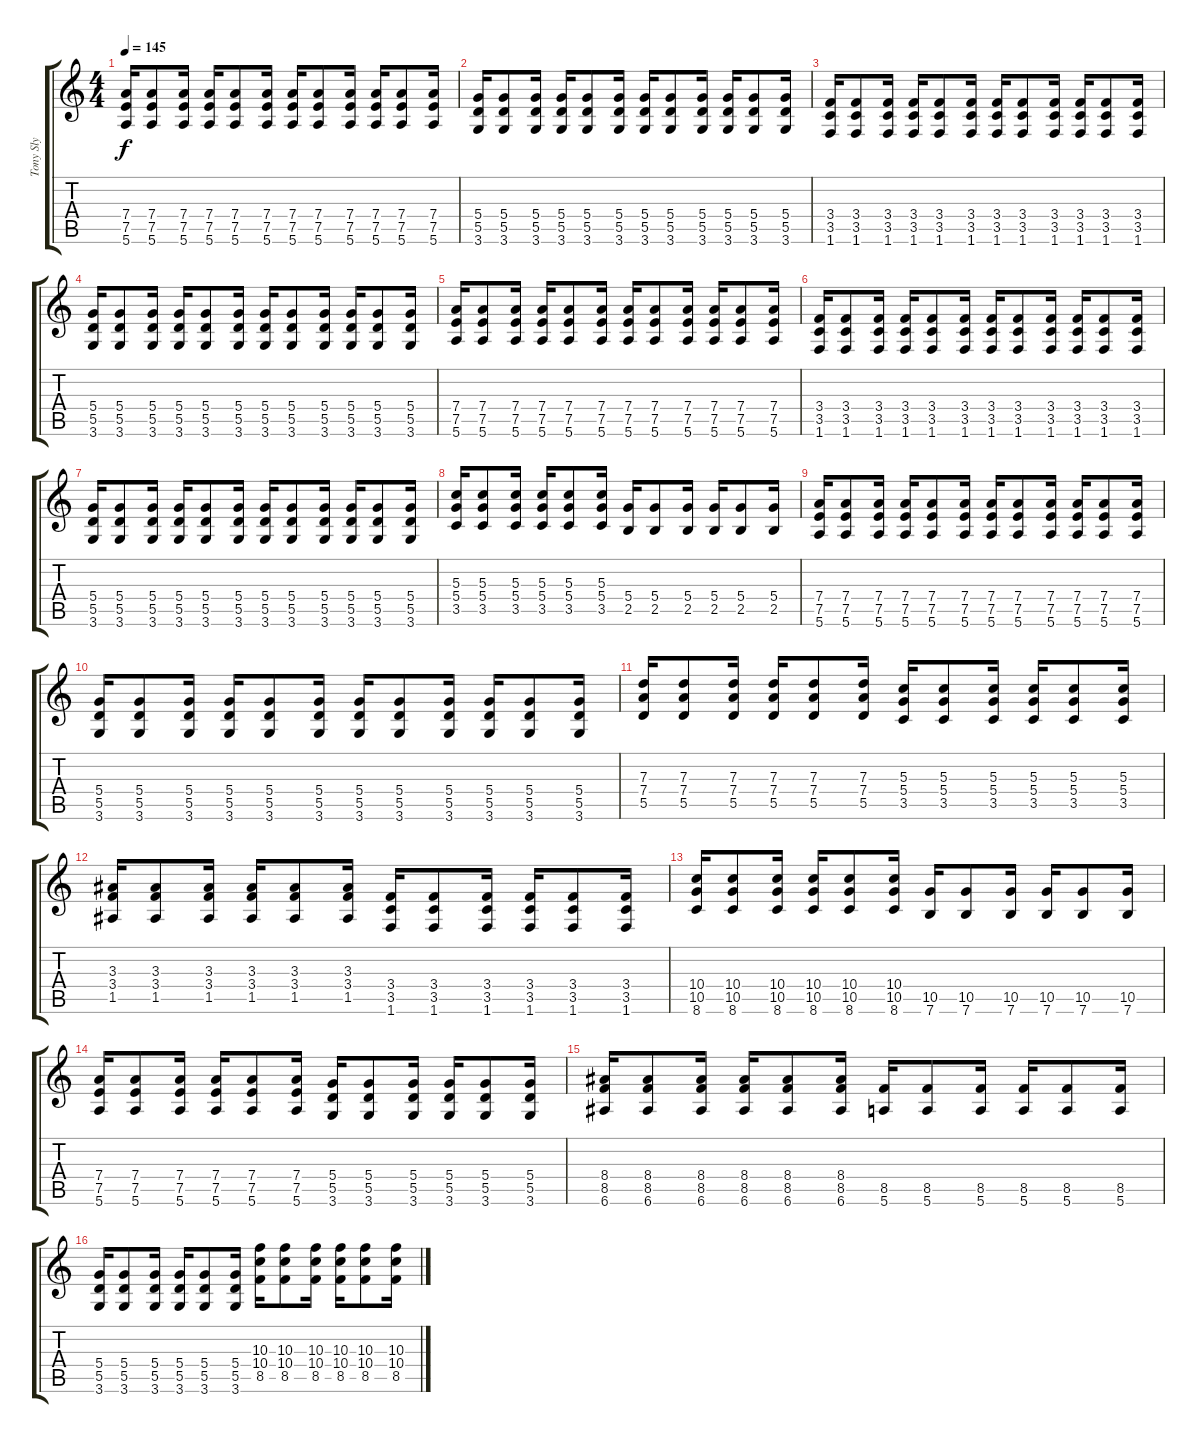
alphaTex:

\track ("Tony Sly" "Tony Sly") {instrument overdrivenguitar}
\staff {score tabs}
\tuning (E4 B3 G3 D3 A2 E2) {hide}
\ts (4 4)
\tempo 145
\clef g2
\ks c
(7.4 7.5 5.6).16{dy f} (7.4 7.5 5.6).8 (7.4 7.5 5.6).16 (7.4 7.5 5.6).16 (7.4 7.5 5.6).8 (7.4 7.5 5.6).16 (7.4 7.5 5.6).16 (7.4 7.5 5.6).8 (7.4 7.5 5.6).16 (7.4 7.5 5.6).16 (7.4 7.5 5.6).8 (7.4 7.5 5.6).16 |
(5.4 5.5 3.6).16 (5.4 5.5 3.6).8 (5.4 5.5 3.6).16 (5.4 5.5 3.6).16 (5.4 5.5 3.6).8 (5.4 5.5 3.6).16 (5.4 5.5 3.6).16 (5.4 5.5 3.6).8 (5.4 5.5 3.6).16 (5.4 5.5 3.6).16 (5.4 5.5 3.6).8 (5.4 5.5 3.6).16 |
(3.4 3.5 1.6).16 (3.4 3.5 1.6).8 (3.4 3.5 1.6).16 (3.4 3.5 1.6).16 (3.4 3.5 1.6).8 (3.4 3.5 1.6).16 (3.4 3.5 1.6).16 (3.4 3.5 1.6).8 (3.4 3.5 1.6).16 (3.4 3.5 1.6).16 (3.4 3.5 1.6).8 (3.4 3.5 1.6).16 |
(5.4 5.5 3.6).16 (5.4 5.5 3.6).8 (5.4 5.5 3.6).16 (5.4 5.5 3.6).16 (5.4 5.5 3.6).8 (5.4 5.5 3.6).16 (5.4 5.5 3.6).16 (5.4 5.5 3.6).8 (5.4 5.5 3.6).16 (5.4 5.5 3.6).16 (5.4 5.5 3.6).8 (5.4 5.5 3.6).16 |
(7.4 7.5 5.6).16 (7.4 7.5 5.6).8 (7.4 7.5 5.6).16 (7.4 7.5 5.6).16 (7.4 7.5 5.6).8 (7.4 7.5 5.6).16 (7.4 7.5 5.6).16 (7.4 7.5 5.6).8 (7.4 7.5 5.6).16 (7.4 7.5 5.6).16 (7.4 7.5 5.6).8 (7.4 7.5 5.6).16 |
(3.4 3.5 1.6).16 (3.4 3.5 1.6).8 (3.4 3.5 1.6).16 (3.4 3.5 1.6).16 (3.4 3.5 1.6).8 (3.4 3.5 1.6).16 (3.4 3.5 1.6).16 (3.4 3.5 1.6).8 (3.4 3.5 1.6).16 (3.4 3.5 1.6).16 (3.4 3.5 1.6).8 (3.4 3.5 1.6).16 |
(5.4 5.5 3.6).16 (5.4 5.5 3.6).8 (5.4 5.5 3.6).16 (5.4 5.5 3.6).16 (5.4 5.5 3.6).8 (5.4 5.5 3.6).16 (5.4 5.5 3.6).16 (5.4 5.5 3.6).8 (5.4 5.5 3.6).16 (5.4 5.5 3.6).16 (5.4 5.5 3.6).8 (5.4 5.5 3.6).16 |
(5.3 5.4 3.5).16 (5.3 5.4 3.5).8 (5.3 5.4 3.5).16 (5.3 5.4 3.5).16 (5.3 5.4 3.5).8 (5.3 5.4 3.5).16 (5.4 2.5).16 (5.4 2.5).8 (5.4 2.5).16 (5.4 2.5).16 (5.4 2.5).8 (5.4 2.5).16 |
(7.4 7.5 5.6).16 (7.4 7.5 5.6).8 (7.4 7.5 5.6).16 (7.4 7.5 5.6).16 (7.4 7.5 5.6).8 (7.4 7.5 5.6).16 (7.4 7.5 5.6).16 (7.4 7.5 5.6).8 (7.4 7.5 5.6).16 (7.4 7.5 5.6).16 (7.4 7.5 5.6).8 (7.4 7.5 5.6).16 |
(5.4 5.5 3.6).16 (5.4 5.5 3.6).8 (5.4 5.5 3.6).16 (5.4 5.5 3.6).16 (5.4 5.5 3.6).8 (5.4 5.5 3.6).16 (5.4 5.5 3.6).16 (5.4 5.5 3.6).8 (5.4 5.5 3.6).16 (5.4 5.5 3.6).16 (5.4 5.5 3.6).8 (5.4 5.5 3.6).16 |
(7.3 7.4 5.5).16 (7.3 7.4 5.5).8 (7.3 7.4 5.5).16 (7.3 7.4 5.5).16 (7.3 7.4 5.5).8 (7.3 7.4 5.5).16 (5.3 5.4 3.5).16 (5.3 5.4 3.5).8 (5.3 5.4 3.5).16 (5.3 5.4 3.5).16 (5.3 5.4 3.5).8 (5.3 5.4 3.5).16 |
(3.3 3.4 1.5).16 (3.3 3.4 1.5).8 (3.3 3.4 1.5).16 (3.3 3.4 1.5).16 (3.3 3.4 1.5).8 (3.3 3.4 1.5).16 (3.4 3.5 1.6).16 (3.4 3.5 1.6).8 (3.4 3.5 1.6).16 (3.4 3.5 1.6).16 (3.4 3.5 1.6).8 (3.4 3.5 1.6).16 |
(10.4 10.5 8.6).16 (10.4 10.5 8.6).8 (10.4 10.5 8.6).16 (10.4 10.5 8.6).16 (10.4 10.5 8.6).8 (10.4 10.5 8.6).16 (10.5 7.6).16 (10.5 7.6).8 (10.5 7.6).16 (10.5 7.6).16 (10.5 7.6).8 (10.5 7.6).16 |
(7.4 7.5 5.6).16 (7.4 7.5 5.6).8 (7.4 7.5 5.6).16 (7.4 7.5 5.6).16 (7.4 7.5 5.6).8 (7.4 7.5 5.6).16 (5.4 5.5 3.6).16 (5.4 5.5 3.6).8 (5.4 5.5 3.6).16 (5.4 5.5 3.6).16 (5.4 5.5 3.6).8 (5.4 5.5 3.6).16 |
(8.4 8.5 6.6).16 (8.4 8.5 6.6).8 (8.4 8.5 6.6).16 (8.4 8.5 6.6).16 (8.4 8.5 6.6).8 (8.4 8.5 6.6).16 (8.5 5.6).16 (8.5 5.6).8 (8.5 5.6).16 (8.5 5.6).16 (8.5 5.6).8 (8.5 5.6).16 |
(5.4 5.5 3.6).16 (5.4 5.5 3.6).8 (5.4 5.5 3.6).16 (5.4 5.5 3.6).16 (5.4 5.5 3.6).8 (5.4 5.5 3.6).16 (10.3 10.4 8.5).16 (10.3 10.4 8.5).8 (10.3 10.4 8.5).16 (10.3 10.4 8.5).16 (10.3 10.4 8.5).8 (10.3 10.4 8.5).16
